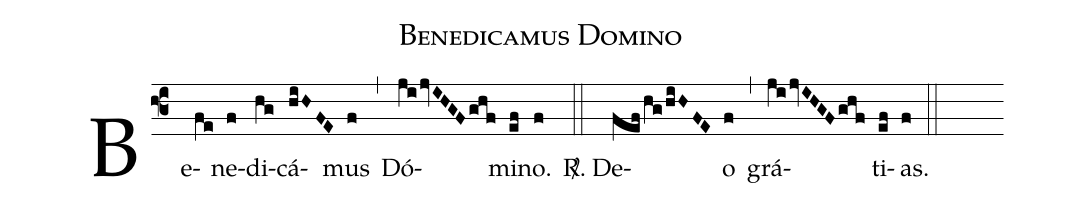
name: Benedicamus Domino;
%%
(f3) Be( fe)ne(f)di(hg)cá(hiHFE)mus(f) (,) Dó(ji/jvIHGF/ghf)mi(ef)no.(f) (::)
<sp>R/</sp>. De(fef/hg/hiHFE)o(f) (,) grá(ji/jvIHGF/ghf)ti(ef)as.(f) (::)
